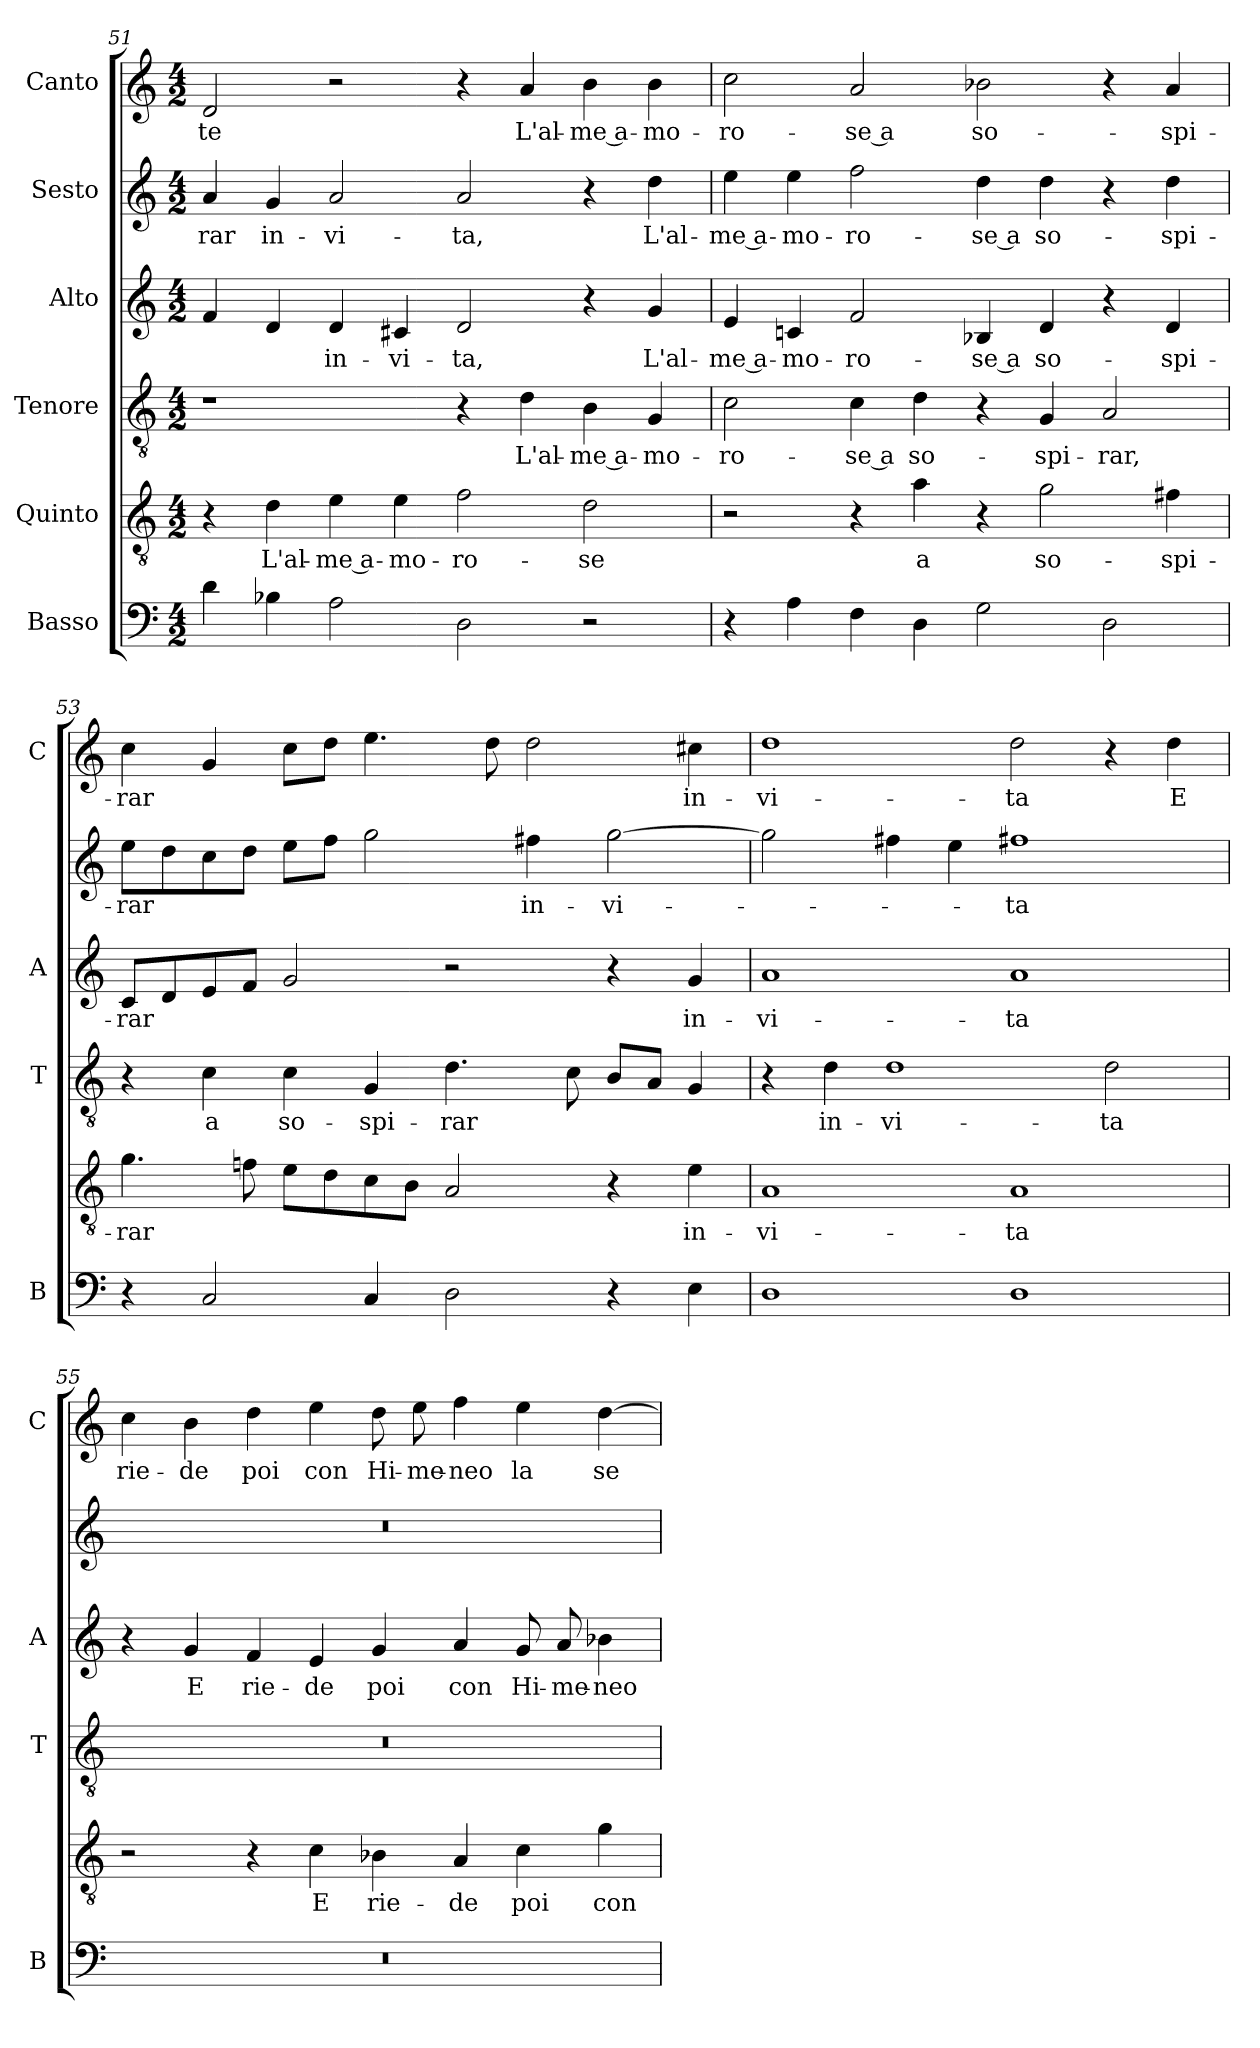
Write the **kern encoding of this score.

**kern	**kern	**text	**kern	**text	**kern	**text	**kern	**text	**kern	**text
*part6	*part5	*part5	*part4	*part4	*part3	*part3	*part2	*part2	*part1	*part1
*staff6	*staff5	*staff5	*staff4	*staff4	*staff3	*staff3	*staff2	*staff2	*staff1	*staff1
*I"Basso	*I"Quinto	*	*I"Tenore	*	*I"Alto	*	*I"Sesto	*	*I"Canto	*
*I'B	*	*	*I'T	*	*I'A	*	*	*	*I'C	*
*clefF4	*clefGv2	*	*clefGv2	*	*clefG2	*	*clefG2	*	*clefG2	*
*k[]	*k[]	*	*k[]	*	*k[]	*	*k[]	*	*k[]	*
*M4/2	*M4/2	*	*M4/2	*	*M4/2	*	*M4/2	*	*M4/2	*
=51	=51	=51	=51	=51	=51	=51	=51	=51	=51	=51
4d	4r	.	1r	.	4f	.	4a	-rar	2d	-te
4B-X	4d	L'al-	.	.	4d	.	4g	in-	.	.
2A	4e	-me a-	.	.	4d	in-	2a	-vi-	2r	.
.	4e	-mo-	.	.	4c#X	-vi-	.	.	.	.
2D	2f	-ro-	4r	.	2d	-ta,	2a	-ta,	4r	.
.	.	.	4d	L'al-	.	.	.	.	4a	L'al-
2r	2d	-se	4B	-me a-	4r	.	4r	.	4b	-me a-
.	.	.	4G	-mo-	4g	L'al-	4dd	L'al-	4b	-mo-
=52	=52	=52	=52	=52	=52	=52	=52	=52	=52	=52
4r	2r	.	2c	-ro-	4e	-me a-	4ee	-me a-	2cc	-ro-
4A	.	.	.	.	4cn	-mo-	4ee	-mo-	.	.
4F	4r	.	4c	-se a	2f	-ro-	2ff	-ro-	2a	-se a
4D	4a	a	4d	so-	.	.	.	.	.	.
2G	4r	.	4r	.	4B-X	-se a	4dd	-se a	2b-X	so-
.	2g	so-	4G	-spi-	4d	so-	4dd	so-	.	.
2D	.	.	2A	-rar,	4r	.	4r	.	4r	.
.	4f#X	-spi-	.	.	4d	-spi-	4dd	-spi-	4a	-spi-
=53	=53	=53	=53	=53	=53	=53	=53	=53	=53	=53
4r	4.g	-rar	4r	.	8cL	-rar	8eeL	-rar	4cc	-rar
.	.	.	.	.	8d	.	8dd	.	.	.
2C	.	.	4c	a	8e	.	8cc	.	4g	.
.	8fn	.	.	.	8fJ	.	8ddJ	.	.	.
.	8eL	.	4c	so-	2g	.	8eeL	.	8ccL	.
.	8d	.	.	.	.	.	8ffJ	.	8ddJ	.
4C	8c	.	4G	-spi-	.	.	2gg	.	4.ee	.
.	8BJ	.	.	.	.	.	.	.	.	.
2D	2A	.	4.d	-rar	2r	.	.	.	.	.
.	.	.	.	.	.	.	.	.	8dd	.
.	.	.	.	.	.	.	4ff#X	in-	2dd	.
.	.	.	8c	.	.	.	.	.	.	.
4r	4r	.	8BL	.	4r	.	[2gg	-vi-	.	.
.	.	.	8AJ	.	.	.	.	.	.	.
4E	4e	in-	4G	.	4g	in-	.	.	4cc#X	in-
=54	=54	=54	=54	=54	=54	=54	=54	=54	=54	=54
1D	1A	-vi-	4r	.	1a	-vi-	2gg]	.	1dd	-vi-
.	.	.	4d	in-	.	.	.	.	.	.
.	.	.	1d	-vi-	.	.	4ff#X	.	.	.
.	.	.	.	.	.	.	4ee	.	.	.
1D	1A	-ta	.	.	1a	-ta	1ff#X	-ta	2dd	-ta
.	.	.	2d	-ta	.	.	.	.	4r	.
.	.	.	.	.	.	.	.	.	4dd	E
=55	=55	=55	=55	=55	=55	=55	=55	=55	=55	=55
0r	2r	.	0r	.	4r	.	0r	.	4cc	rie-
.	.	.	.	.	4g	E	.	.	4b	-de
.	4r	.	.	.	4f	rie-	.	.	4dd	poi
.	4c	E	.	.	4e	-de	.	.	4ee	con
.	4B-X	rie-	.	.	4g	poi	.	.	8dd	Hi-
.	.	.	.	.	.	.	.	.	8ee	-me-
.	4A	-de	.	.	4a	con	.	.	4ff	-neo
.	4c	poi	.	.	8g	Hi-	.	.	4ee	la
.	.	.	.	.	8a	-me-	.	.	.	.
.	4g	con	.	.	4b-X	-neo	.	.	[4dd	se-
=	=	=	=	=	=	=	=	=	=	=
*-	*-	*-	*-	*-	*-	*-	*-	*-	*-	*-
